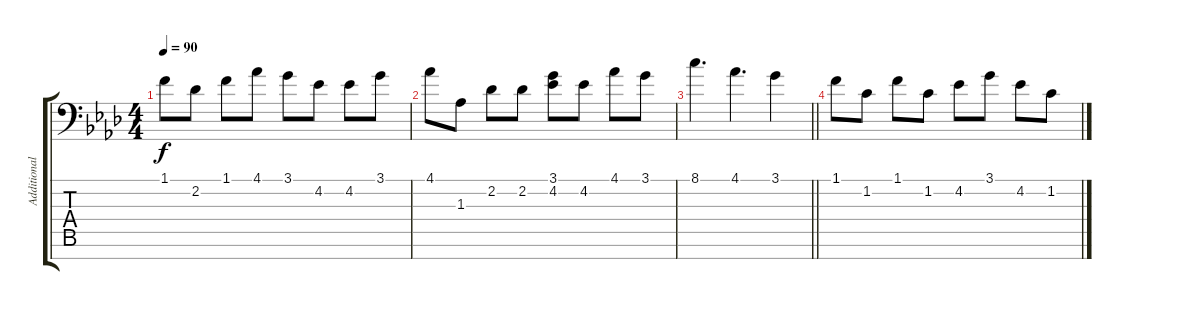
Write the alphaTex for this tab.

\track ("Additional Piano" "Additional") {instrument brightacousticpiano}
\staff {score tabs}
\tuning (E4 B3 G3 D3 A2 E2 C-1) {hide}
\ts (4 4)
\tempo 90
\clef f4
\ks ab
1.1.8{dy f} 2.2.8 1.1.8 4.1.8 3.1.8 4.2.8 4.2.8 3.1.8 |
4.1.8 1.3.8 2.2.8 2.2.8 (3.1 4.2).8 4.2.8 4.1.8 3.1.8 |
\barLineRight lightlight
8.1.4{d} 4.1.4{d} 3.1.4 |
1.1.8 1.2.8 1.1.8 1.2.8 4.2.8 3.1.8 4.2.8 1.2.8
